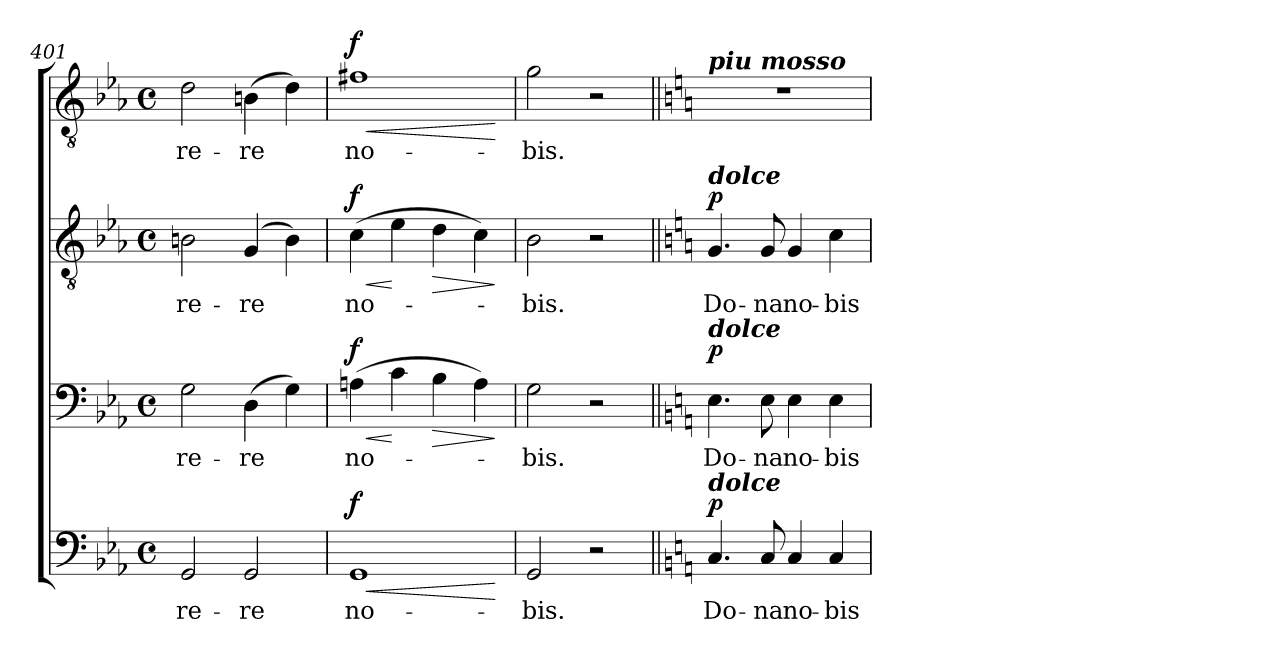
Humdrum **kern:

**kern	**text	**dynam	**kern	**text	**dynam	**kern	**text	**dynam	**kern	**text	**dynam
*part4	*part4	*part4	*part3	*part3	*part3	*part2	*part2	*part2	*part1	*part1	*part1
*staff4	*staff4	*staff4	*staff3	*staff3	*staff3	*staff2	*staff2	*staff2	*staff1	*staff1	*staff1
*clefF4	*	*	*clefF4	*	*	*clefGv2	*	*	*clefGv2	*	*
*k[b-e-a-]	*	*	*k[b-e-a-]	*	*	*k[b-e-a-]	*	*	*k[b-e-a-]	*	*
*E-:	*	*	*E-:	*	*	*E-:	*	*	*E-:	*	*
*M4/4	*	*	*M4/4	*	*	*M4/4	*	*	*M4/4	*	*
*met(c)	*	*	*met(c)	*	*	*met(c)	*	*	*met(c)	*	*
=401	=401	=401	=401	=401	=401	=401	=401	=401	=401	=401	=401
!	!LO:LY:b	!	!	!LO:LY:b	!	!	!LO:LY:b	!	!	!LO:LY:b	!
2GG/	-re-	.	2G\	-re-	.	2Bn\	-re-	.	2d\	-re-	.
!	!LO:LY:b	!	!	!LO:LY:b	!	!	!LO:LY:b	!	!	!LO:LY:b	!
2GG/	-re	.	(>4D\	-re	.	(4G/	-re	.	(>4Bn\	-re	.
.	.	.	4G\)	.	.	4B\)	.	.	4d\)	.	.
=402	=402	=402	=402	=402	=402	=402	=402	=402	=402	=402	=402
!	!LO:LY:b	!LO:HP:b	!	!	!	!	!	!	!	!	!
!	!	!LO:HP:n=1:b	!	!LO:LY:b	!LO:HP:b	!	!LO:LY:b	!LO:HP:b	!	!LO:LY:b	!LO:HP:b
!	!	!LO:DY:n=1:a	!	!	!LO:DY:n=1:a	!	!	!LO:DY:n=1:a	!	!	!LO:HP:n=1:b
!	!	!	!	!	!	!	!	!	!	!	!LO:DY:n=1:a
1GG	no-	< > f	(>4An\	no-	< f	(>4c\	no-	< f	1f#X	no-	< > f
.	.	.	4c\	.	[	4e-\	.	[	.	.	.
!	!	!	!	!	!LO:HP:b	!	!	!LO:HP:b	!	!	!
.	.	.	4B-\	.	>	4d\	.	>	.	.	.
.	.	.	4A\)	.	.	4c\)	.	.	.	.	.
.	.	[	.	.	]	.	.	]	.	.	[
=403	=403	=403	=403	=403	=403	=403	=403	=403	=403	=403	=403
!	!LO:LY:b	!	!	!LO:LY:b	!	!	!LO:LY:b	!	!	!LO:LY:b	!
2GG/	-bis.	.	2G\	-bis.	.	2B-\	-bis.	.	2g\	-bis.	.
2r	.	]	2r	.	.	2r	.	.	2r	.	]
=404||	=404||	=404||	=404||	=404||	=404||	=404||	=404||	=404||	=404||	=404||	=404||
*k[]	*	*	*k[]	*	*	*k[]	*	*	*k[]	*	*
*C:	*	*	*C:	*	*	*C:	*	*	*C:	*	*
!	!	!	!	!	!	!	!	!	!LO:TX:a:Bi:t=piu mosso	!	!
!	!	!	!	!	!	!LO:TX:a:Bi:t=dolce	!	!	!	!	!
!	!	!	!LO:TX:a:Bi:t=dolce	!	!	!	!	!	!	!	!
!LO:TX:a:Bi:t=dolce	!	!	!	!	!	!	!	!	!	!	!
!	!LO:LY:b	!LO:DY:a	!	!LO:LY:b	!LO:DY:a	!	!LO:LY:b	!LO:DY:a	!	!	!
4.C/	Do-	p	4.E\	Do-	p	4.G/	Do-	p	1r	.	.
!	!LO:LY:b	!	!	!LO:LY:b	!	!	!LO:LY:b	!	!	!	!
8C/	-na	.	8E\	-na	.	8G/	-na	.	.	.	.
!	!LO:LY:b	!	!	!LO:LY:b	!	!	!LO:LY:b	!	!	!	!
4C/	no-	.	4E\	no-	.	4G/	no-	.	.	.	.
!	!LO:LY:b	!	!	!LO:LY:b	!	!	!LO:LY:b	!	!	!	!
4C/	-bis	.	4E\	-bis	.	4c\	-bis	.	.	.	.
=	=	=	=	=	=	=	=	=	=	=	=
*-	*-	*-	*-	*-	*-	*-	*-	*-	*-	*-	*-
